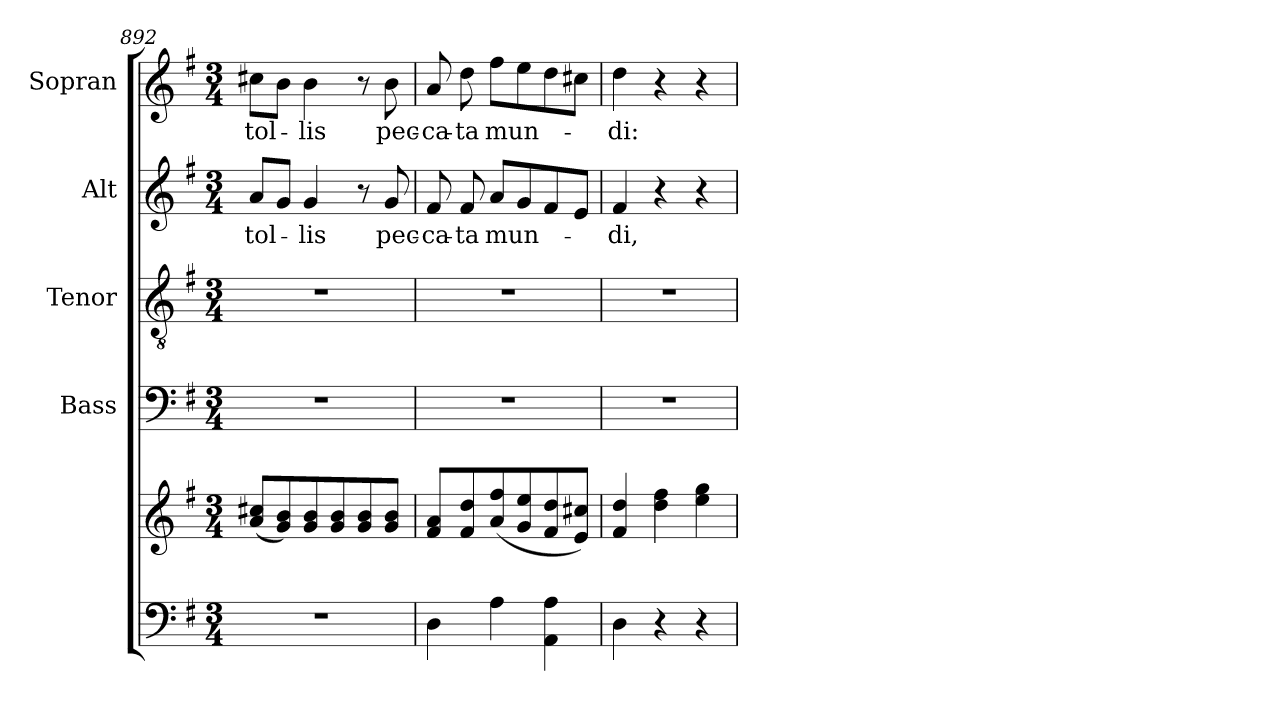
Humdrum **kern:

**kern	**kern	**kern	**kern	**kern	**text	**kern	**text
*part5	*part5	*part4	*part3	*part2	*part2	*part1	*part1
*staff6	*staff5	*staff4	*staff3	*staff2	*staff2	*staff1	*staff1
*	*	*I"Bass	*I"Tenor	*I"Alt	*	*I"Sopran	*
*	*	*I'B.	*I'T.	*I'A.	*	*I'S.	*
!!LO:LB:g=z
*clefF4	*clefG2	*clefF4	*clefGv2	*clefG2	*	*clefG2	*
*k[f#]	*k[f#]	*k[f#]	*k[f#]	*k[f#]	*	*k[f#]	*
*G:	*G:	*G:	*G:	*G:	*	*G:	*
*M3/4	*M3/4	*M3/4	*M3/4	*M3/4	*	*M3/4	*
=892	=892	=892	=892	=892	=892	=892	=892
!	!	!	!	!	!LO:LY:b	!	!LO:LY:b
2.r	(<8a/ 8cc#X/L	2.r	2.r	8a/L	tol-	8cc#X\L	tol-
.	8g/ 8b/)	.	.	8g/J	.	8b\J	.
!	!	!	!	!	!LO:LY:b	!	!LO:LY:b
.	8g/ 8b/	.	.	4g/	-lis	4b\	-lis
.	8g/ 8b/	.	.	.	.	.	.
.	8g/ 8b/	.	.	8r	.	8r	.
!	!	!	!	!	!LO:LY:b	!	!LO:LY:b
.	8g/ 8b/J	.	.	8g/	pec-	8b\	pec-
=893	=893	=893	=893	=893	=893	=893	=893
!	!	!	!	!	!LO:LY:b	!	!LO:LY:b
4D\	8f#/ 8a/L	2.r	2.r	8f#/	-ca-	8a/	-ca-
!	!	!	!	!	!LO:LY:b	!	!LO:LY:b
.	8f#/ 8dd/	.	.	8f#/	-ta	8dd\	-ta
!	!	!	!	!	!LO:LY:b	!	!LO:LY:b
4A\	(<8a/ 8ff#/	.	.	8a/L	mun-	8ff#\L	mun-
.	8g/ 8ee/	.	.	8g/	.	8ee\	.
4AA\ 4A\	8f#/ 8dd/	.	.	8f#/	.	8dd\	.
.	8e/ 8cc#X/J)	.	.	8e/J	.	8cc#X\J	.
=894	=894	=894	=894	=894	=894	=894	=894
!	!	!	!	!	!LO:LY:b	!	!LO:LY:b
4D\	4f#/ 4dd/	2.r	2.r	4f#/	-di,	4dd\	-di:
4r	4dd\ 4ff#\	.	.	4r	.	4r	.
4r	4ee\ 4gg\	.	.	4r	.	4r	.
=	=	=	=	=	=	=	=
*-	*-	*-	*-	*-	*-	*-	*-
